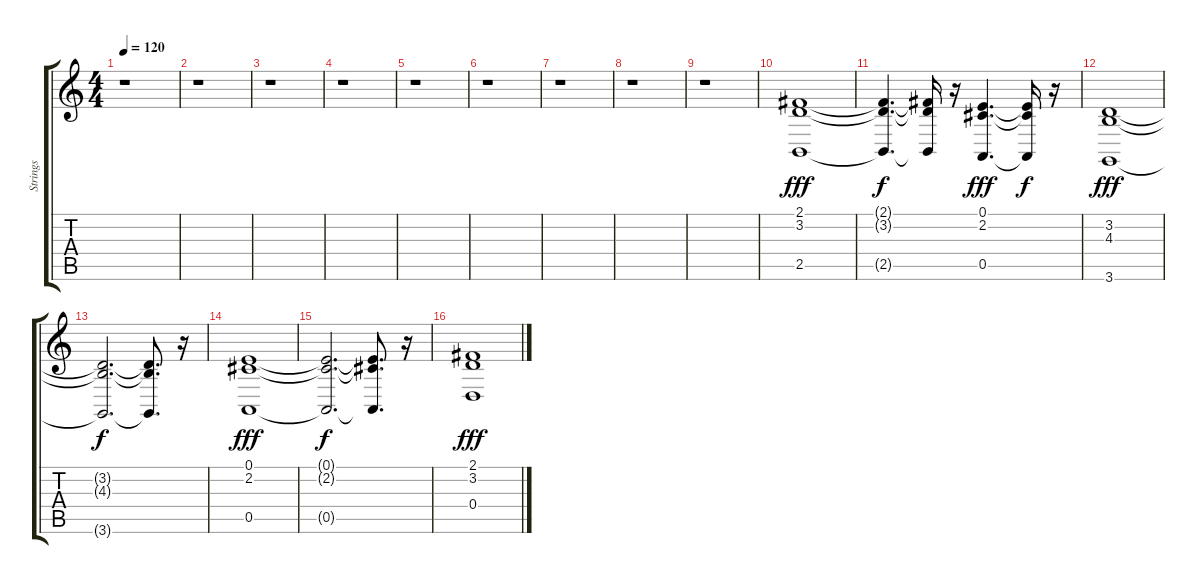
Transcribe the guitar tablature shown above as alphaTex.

\track ("Strings" "Strings") {instrument stringensemble1}
\staff {score tabs}
\tuning (E4 B3 G3 D3 A2 E2) {hide}
\ts (4 4)
\tempo 120
\clef g2
\ks c
r.1{dy fff} |
r.1 |
r.1 |
r.1 |
r.1 |
r.1 |
r.1 |
r.1 |
r.1 |
(2.1 3.2 2.5).1 |
(2.1{t} 3.2{t} 2.5{t}).4{d dy f} (2.1{t} 3.2{t} 2.5{t}).16 r.16 (0.1 2.2 0.5).4{d dy fff} (0.1{t} 2.2{t} 0.5{t}).16{dy f} r.16 |
(3.2 4.3 3.6).1{dy fff} |
(3.2{t} 4.3{t} 3.6{t}).2{d dy f} (3.2{t} 4.3{t} 3.6{t}).8{d} r.16 |
(0.1 2.2 0.5).1{dy fff} |
(0.1{t} 2.2{t} 0.5{t}).2{d dy f} (0.1{t} 2.2{t} 0.5{t}).8{d} r.16 |
(2.1 3.2 0.4).1{dy fff}
